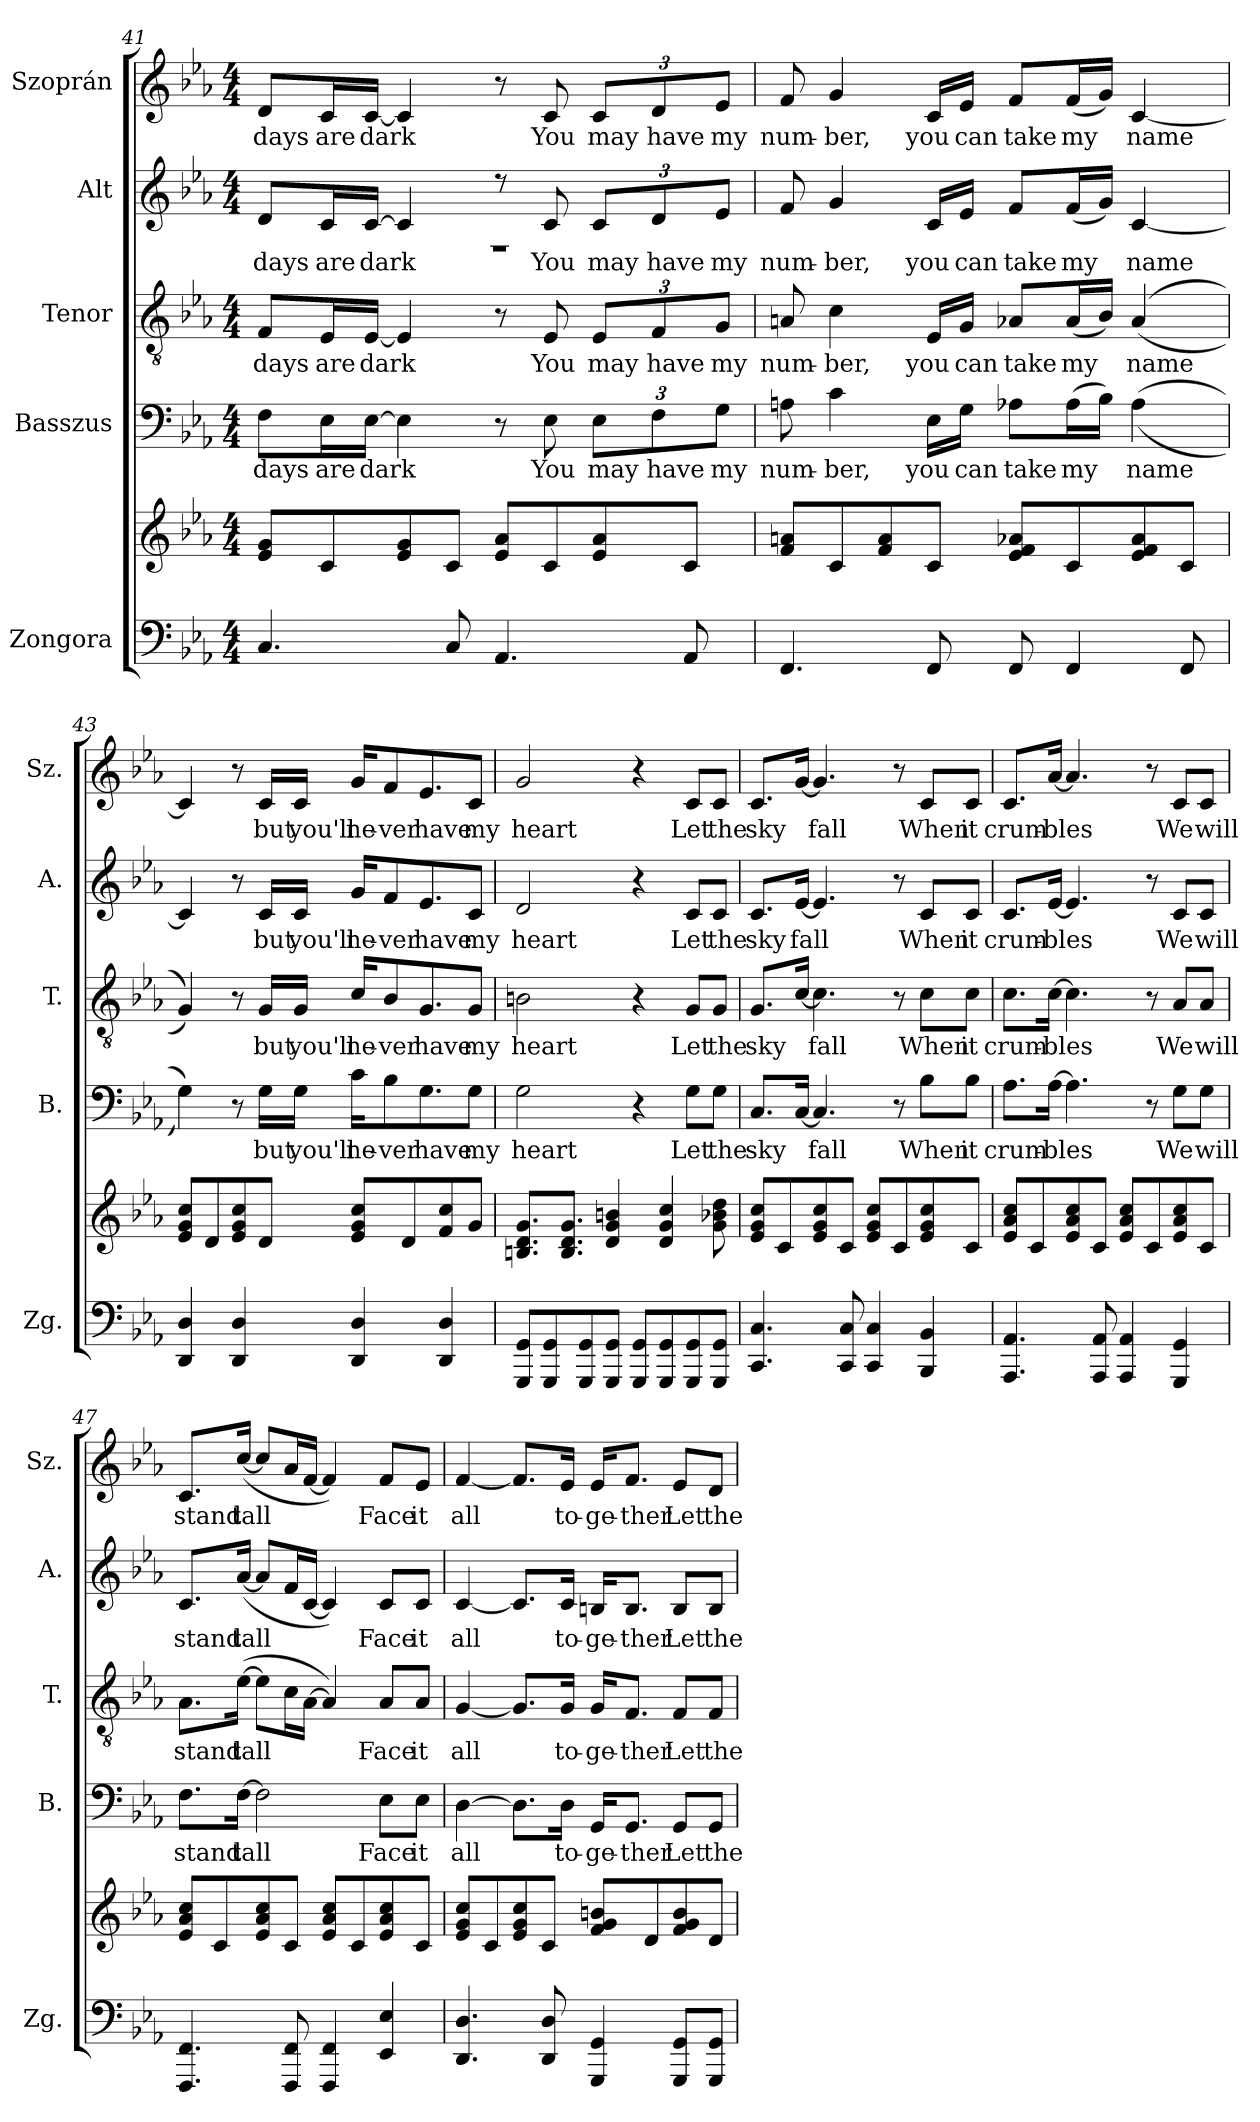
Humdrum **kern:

**kern	**kern	**kern	**text	**kern	**text	**kern	**text	**kern	**text
*part5	*part5	*part4	*part4	*part3	*part3	*part2	*part2	*part1	*part1
*staff6	*staff5	*staff4	*staff4	*staff3	*staff3	*staff2	*staff2	*staff1	*staff1
*I"Zongora	*	*I"Basszus	*	*I"Tenor	*	*I"Alt	*	*I"Szoprán	*
*I'Zg.	*	*I'B.	*	*I'T.	*	*I'A.	*	*I'Sz.	*
!!LO:PB:g=z
*clefF4	*clefG2	*clefF4	*	*clefGv2	*	*clefG2	*	*clefG2	*
*k[b-e-a-]	*k[b-e-a-]	*k[b-e-a-]	*	*k[b-e-a-]	*	*k[b-e-a-]	*	*k[b-e-a-]	*
*M4/4	*M4/4	*M4/4	*	*M4/4	*	*M4/4	*	*M4/4	*
=41	=41	=41	=41	=41	=41	=41	=41	=41	=41
!	!	!	!LO:LY:b	!	!LO:LY:b	!	!LO:LY:b	!	!LO:LY:b
*	*	*	*	*	*	*^	*	*	*
4.C/	8e-/ 8g/L	8F\L	days	8F/L	days	8d/L	1r	days	8d/L	days
!	!	!	!LO:LY:b	!	!LO:LY:b	!	!	!LO:LY:b	!	!LO:LY:b
.	8c/	16E-\L	are	16E-/L	are	16c/L	.	are	16c/L	are
!	!	!	!LO:LY:b	!	!LO:LY:b	!	!	!LO:LY:b	!	!LO:LY:b
.	.	[16E-\JJ	dark	[16E-/JJ	dark	[16c/JJ	.	dark	[16c/JJ	dark
.	8e-/ 8g/	4E-\]	.	4E-/]	.	4c/]	.	.	4c/]	.
8C/	8c/J	.	.	.	.	.	.	.	.	.
4.AA-/	8e-/ 8a-/L	8r	.	8r	.	8r	.	.	8r	.
!	!	!	!LO:LY:b	!	!LO:LY:b	!	!	!LO:LY:b	!	!LO:LY:b
.	8c/	8E-\	You	8E-/	You	8c/	.	You	8c/	You
*	*	*Xbrackettup	*	*	*	*	*	*	*	*
!	!	!	!LO:LY:b	!	!	!	!	!	!	!
*	*	*	*	*Xbrackettup	*	*	*	*	*	*
!	!	!	!	!	!LO:LY:b	!	!	!	!	!
*	*	*	*	*	*	*Xbrackettup	*	*	*	*
!	!	!	!	!	!	!	!	!LO:LY:b	!	!
*	*	*	*	*	*	*	*	*	*Xbrackettup	*
!	!	!	!	!	!	!	!	!	!	!LO:LY:b
.	8e-/ 8a-/	12E-\L	may	12E-/L	may	12c/L	.	may	12c/L	may
!	!	!	!LO:LY:b	!	!LO:LY:b	!	!	!LO:LY:b	!	!LO:LY:b
.	.	12F\	have	12F/	have	12d/	.	have	12d/	have
8AA-/	8c/J	.	.	.	.	.	.	.	.	.
!	!	!	!LO:LY:b	!	!LO:LY:b	!	!	!LO:LY:b	!	!LO:LY:b
.	.	12G\J	my	12G/J	my	12e-/J	.	my	12e-/J	my
*	*	*	*	*	*	*v	*v	*	*	*
=42	=42	=42	=42	=42	=42	=42	=42	=42	=42
!	!	!	!LO:LY:b	!	!LO:LY:b	!	!LO:LY:b	!	!LO:LY:b
4.FF/	8f/ 8an/L	8An\	num-	8An/	num-	8f/	num-	8f/	num-
!	!	!	!LO:LY:b	!	!LO:LY:b	!	!LO:LY:b	!	!LO:LY:b
.	8c/	4c\	-ber,	4c\	-ber,	4g/	-ber,	4g/	-ber,
.	8f/ 8a/	.	.	.	.	.	.	.	.
!	!	!	!LO:LY:b	!	!LO:LY:b	!	!LO:LY:b	!	!LO:LY:b
8FF/	8c/J	16E-\LL	you	16E-/LL	you	16c/LL	you	16c/LL	you
!	!	!	!LO:LY:b	!	!LO:LY:b	!	!LO:LY:b	!	!LO:LY:b
.	.	16G\JJ	can	16G/JJ	can	16e-/JJ	can	16e-/JJ	can
!	!	!	!LO:LY:b	!	!LO:LY:b	!	!LO:LY:b	!	!LO:LY:b
8FF/	8e-/ 8f/ 8a-X/L	8A-X\L	take	8A-X/L	take	8f/L	take	8f/L	take
!	!	!	!LO:LY:b	!	!LO:LY:b	!	!LO:LY:b	!	!LO:LY:b
4FF/	8c/	(>16A-\L	my	(<16A-/L	my	(<16f/L	my	(<16f/L	my
.	.	16B-\JJ)	.	16B-/JJ)	.	16g/JJ)	.	16g/JJ)	.
!	!	!	!LO:LY:b	!	!LO:LY:b	!	!LO:LY:b	!	!LO:LY:b
.	8e-/ 8f/ 8a-/	(>(>4A-\	name	(<(<4A-/	name	[4c/	name	[4c/	name
8FF/	8c/J	.	.	.	.	.	.	.	.
=43	=43	=43	=43	=43	=43	=43	=43	=43	=43
4DD/ 4D/	8e-/ 8g/ 8cc/L	4G\))	.	4G/))	.	4c/]	.	4c/]	.
.	8d/	.	.	.	.	.	.	.	.
4DD/ 4D/	8e-/ 8g/ 8cc/	8r	.	8r	.	8r	.	8r	.
!	!	!	!LO:LY:b	!	!LO:LY:b	!	!LO:LY:b	!	!LO:LY:b
.	8d/J	16G\LL	but	16G/LL	but	16c/LL	but	16c/LL	but
!	!	!	!LO:LY:b	!	!LO:LY:b	!	!LO:LY:b	!	!LO:LY:b
.	.	16G\JJ	you'll	16G/JJ	you'll	16c/JJ	you'll	16c/JJ	you'll
!	!	!	!LO:LY:b	!	!LO:LY:b	!	!LO:LY:b	!	!LO:LY:b
4DD/ 4D/	8e-/ 8g/ 8cc/L	16c\KL	ne-	16c/KL	ne-	16g/KL	ne-	16g/KL	ne-
!	!	!	!LO:LY:b	!	!LO:LY:b	!	!LO:LY:b	!	!LO:LY:b
.	.	8B-\	-ver	8B-/	-ver	8f/	-ver	8f/	-ver
.	8d/	.	.	.	.	.	.	.	.
!	!	!	!LO:LY:b	!	!LO:LY:b	!	!LO:LY:b	!	!LO:LY:b
.	.	8.G\	have	8.G/	have	8.e-/	have	8.e-/	have
4DD/ 4D/	8f/ 8cc/	.	.	.	.	.	.	.	.
!	!	!	!LO:LY:b	!	!LO:LY:b	!	!LO:LY:b	!	!LO:LY:b
.	8g/J	8G\J	my	8G/J	my	8c/J	my	8c/J	my
!!LO:LB:g=z
=44	=44	=44	=44	=44	=44	=44	=44	=44	=44
!	!	!	!LO:LY:b	!	!LO:LY:b	!	!LO:LY:b	!	!LO:LY:b
8GGG/ 8GG/L	8.Bn/ 8.d/ 8.g/L	2G\	heart	2Bn\	heart	2d/	heart	2g/	heart
8GGG/ 8GG/	.	.	.	.	.	.	.	.	.
.	8.B/ 8.d/ 8.g/J	.	.	.	.	.	.	.	.
8GGG/ 8GG/	.	.	.	.	.	.	.	.	.
8GGG/ 8GG/J	4d/ 4g/ 4bn/	.	.	.	.	.	.	.	.
8GGG/ 8GG/L	.	4r	.	4r	.	4r	.	4r	.
8GGG/ 8GG/	4d/ 4g/ 4cc/	.	.	.	.	.	.	.	.
!	!	!	!LO:LY:b	!	!LO:LY:b	!	!LO:LY:b	!	!LO:LY:b
8GGG/ 8GG/	.	8G\L	Let	8G/L	Let	8c/L	Let	8c/L	Let
!	!	!	!LO:LY:b	!	!LO:LY:b	!	!LO:LY:b	!	!LO:LY:b
8GGG/ 8GG/J	8g\ 8b-X\ 8dd\	8G\J	the	8G/J	the	8c/J	the	8c/J	the
=45	=45	=45	=45	=45	=45	=45	=45	=45	=45
!	!	!	!LO:LY:b	!	!LO:LY:b	!	!LO:LY:b	!	!LO:LY:b
4.CC/ 4.C/	8e-/ 8g/ 8cc/L	8.C/L	sky	8.G/L	sky	8.c/L	sky	8.c/L	sky
.	8c/	.	.	.	.	.	.	.	.
!	!	!	!	!	!	!	!LO:LY:b	!	!
.	.	[16C/Jk	.	[16c/Jk	.	[16e-/Jk	fall	[16g/Jk	.
!	!	!	!LO:LY:b	!	!LO:LY:b	!	!	!	!LO:LY:b
.	8e-/ 8g/ 8cc/	4.C/]	fall	4.c\]	fall	4.e-/]	.	4.g/]	fall
8CC/ 8C/	8c/J	.	.	.	.	.	.	.	.
4CC/ 4C/	8e-/ 8g/ 8cc/L	.	.	.	.	.	.	.	.
.	8c/	8r	.	8r	.	8r	.	8r	.
!	!	!	!LO:LY:b	!	!LO:LY:b	!	!LO:LY:b	!	!LO:LY:b
4BBB-/ 4BB-/	8e-/ 8g/ 8cc/	8B-\L	When	8c\L	When	8c/L	When	8c/L	When
!	!	!	!LO:LY:b	!	!LO:LY:b	!	!LO:LY:b	!	!LO:LY:b
.	8c/J	8B-\J	it	8c\J	it	8c/J	it	8c/J	it
=46	=46	=46	=46	=46	=46	=46	=46	=46	=46
!	!	!	!LO:LY:b	!	!LO:LY:b	!	!LO:LY:b	!	!LO:LY:b
4.AAA-/ 4.AA-/	8e-/ 8a-/ 8cc/L	8.A-\L	crum-	8.c\L	crum-	8.c/L	crum-	8.c/L	crum-
.	8c/	.	.	.	.	.	.	.	.
!	!	!	!LO:LY:b	!	!LO:LY:b	!	!LO:LY:b	!	!LO:LY:b
.	.	[16A-\Jk	-bles	[16c\Jk	-bles	[16e-/Jk	-bles	[16a-/Jk	-bles
.	8e-/ 8a-/ 8cc/	4.A-\]	.	4.c\]	.	4.e-/]	.	4.a-/]	.
8AAA-/ 8AA-/	8c/J	.	.	.	.	.	.	.	.
4AAA-/ 4AA-/	8e-/ 8a-/ 8cc/L	.	.	.	.	.	.	.	.
.	8c/	8r	.	8r	.	8r	.	8r	.
!	!	!	!LO:LY:b	!	!LO:LY:b	!	!LO:LY:b	!	!LO:LY:b
4GGG/ 4GG/	8e-/ 8a-/ 8cc/	8G\L	We	8A-/L	We	8c/L	We	8c/L	We
!	!	!	!LO:LY:b	!	!LO:LY:b	!	!LO:LY:b	!	!LO:LY:b
.	8c/J	8G\J	will	8A-/J	will	8c/J	will	8c/J	will
!!LO:PB:g=z
=47	=47	=47	=47	=47	=47	=47	=47	=47	=47
!	!	!	!LO:LY:b	!	!LO:LY:b	!	!LO:LY:b	!	!LO:LY:b
4.FFF/ 4.FF/	8e-/ 8a-/ 8cc/L	8.F\L	stand	8.A-\L	stand	8.c/L	stand	8.c/L	stand
.	8c/	.	.	.	.	.	.	.	.
!	!	!	!LO:LY:b	!	!LO:LY:b	!	!LO:LY:b	!	!LO:LY:b
.	.	[16F\Jk	tall	(>[16e-\Jk	tall	(<[16a-/Jk	tall	(<[16cc/Jk	tall
.	8e-/ 8a-/ 8cc/	2F\]	.	8e-\L]	.	8a-/L]	.	8cc/L]	.
8FFF/ 8FF/	8c/J	.	.	16c\L	.	16f/L	.	16a-/L	.
.	.	.	.	[16A-\JJ	.	[16c/JJ	.	[16f/JJ	.
4FFF/ 4FF/	8e-/ 8a-/ 8cc/L	.	.	4A-/])	.	4c/])	.	4f/])	.
.	8c/	.	.	.	.	.	.	.	.
!	!	!	!LO:LY:b	!	!LO:LY:b	!	!LO:LY:b	!	!LO:LY:b
4EE-/ 4E-/	8e-/ 8a-/ 8cc/	8E-\L	Face	8A-/L	Face	8c/L	Face	8f/L	Face
!	!	!	!LO:LY:b	!	!LO:LY:b	!	!LO:LY:b	!	!LO:LY:b
.	8c/J	8E-\J	it	8A-/J	it	8c/J	it	8e-/J	it
=48	=48	=48	=48	=48	=48	=48	=48	=48	=48
!	!	!	!LO:LY:b	!	!LO:LY:b	!	!LO:LY:b	!	!LO:LY:b
4.DD/ 4.D/	8e-/ 8g/ 8cc/L	[4D\	all	[4G/	all	[4c/	all	[4f/	all
.	8c/	.	.	.	.	.	.	.	.
.	8e-/ 8g/ 8cc/	8.D\L]	.	8.G/L]	.	8.c/L]	.	8.f/L]	.
8DD/ 8D/	8c/J	.	.	.	.	.	.	.	.
!	!	!	!LO:LY:b	!	!LO:LY:b	!	!LO:LY:b	!	!LO:LY:b
.	.	16D\Jk	to-	16G/Jk	to-	16c/Jk	to-	16e-/Jk	to-
!	!	!	!LO:LY:b	!	!LO:LY:b	!	!LO:LY:b	!	!LO:LY:b
4GGG/ 4GG/	8f/ 8g/ 8bn/L	16GG/KL	-ge-	16G/KL	-ge-	16Bn/KL	-ge-	16e-/KL	-ge-
!	!	!	!LO:LY:b	!	!LO:LY:b	!	!LO:LY:b	!	!LO:LY:b
.	.	8.GG/J	-ther	8.F/J	-ther	8.B/J	-ther	8.f/J	-ther
.	8d/	.	.	.	.	.	.	.	.
!	!	!	!LO:LY:b	!	!LO:LY:b	!	!LO:LY:b	!	!LO:LY:b
8GGG/ 8GG/L	8f/ 8g/ 8b/	8GG/L	Let	8F/L	Let	8B/L	Let	8e-/L	Let
!	!	!	!LO:LY:b	!	!LO:LY:b	!	!LO:LY:b	!	!LO:LY:b
8GGG/ 8GG/J	8d/J	8GG/J	the	8F/J	the	8B/J	the	8d/J	the
=	=	=	=	=	=	=	=	=	=
*-	*-	*-	*-	*-	*-	*-	*-	*-	*-
